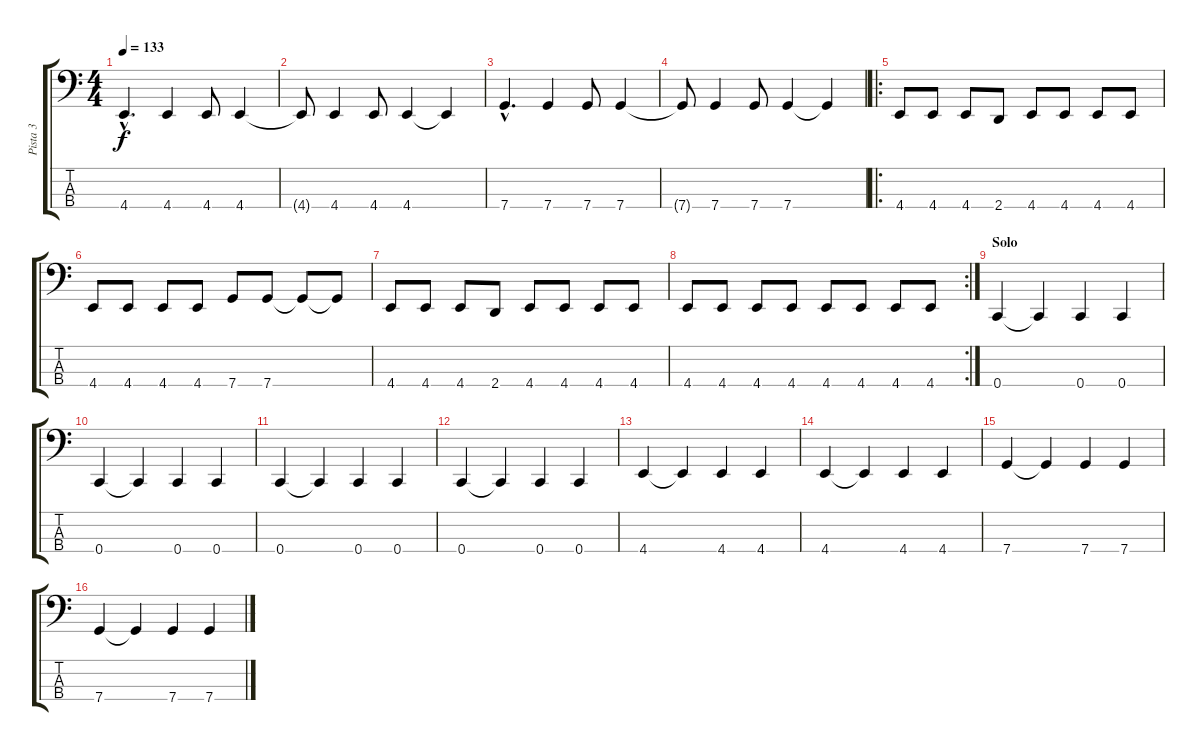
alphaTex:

\track ("Pista 3" "Pista 3") {instrument electricbasspick}
\staff {score tabs}
\tuning (F2 C2 G1 C1) {hide}
\ts (4 4)
\tempo 133
\clef f4
\ks c
4.4{hac}.4{d dy f} 4.4.4 4.4.8 4.4.4 |
4.4{t}.8 4.4.4 4.4.8 4.4.4 4.4{t}.4 |
7.4{hac}.4{d} 7.4.4 7.4.8 7.4.4 |
7.4{t}.8 7.4.4 7.4.8 7.4.4 7.4{t}.4 |
\ro
4.4.8 4.4.8 4.4.8 2.4.8 4.4.8 4.4.8 4.4.8 4.4.8 |
4.4.8 4.4.8 4.4.8 4.4.8 7.4.8 7.4.8 7.4{t}.8 7.4{t}.8 |
4.4.8 4.4.8 4.4.8 2.4.8 4.4.8 4.4.8 4.4.8 4.4.8 |
\rc 2
4.4.8 4.4.8 4.4.8 4.4.8 4.4.8 4.4.8 4.4.8 4.4.8 |
\section ("" "Solo")
0.4.4 0.4{t}.4 0.4.4 0.4.4 |
0.4.4 0.4{t}.4 0.4.4 0.4.4 |
0.4.4 0.4{t}.4 0.4.4 0.4.4 |
0.4.4 0.4{t}.4 0.4.4 0.4.4 |
4.4.4 4.4{t}.4 4.4.4 4.4.4 |
4.4.4 4.4{t}.4 4.4.4 4.4.4 |
7.4.4 7.4{t}.4 7.4.4 7.4.4 |
7.4.4 7.4{t}.4 7.4.4 7.4.4
